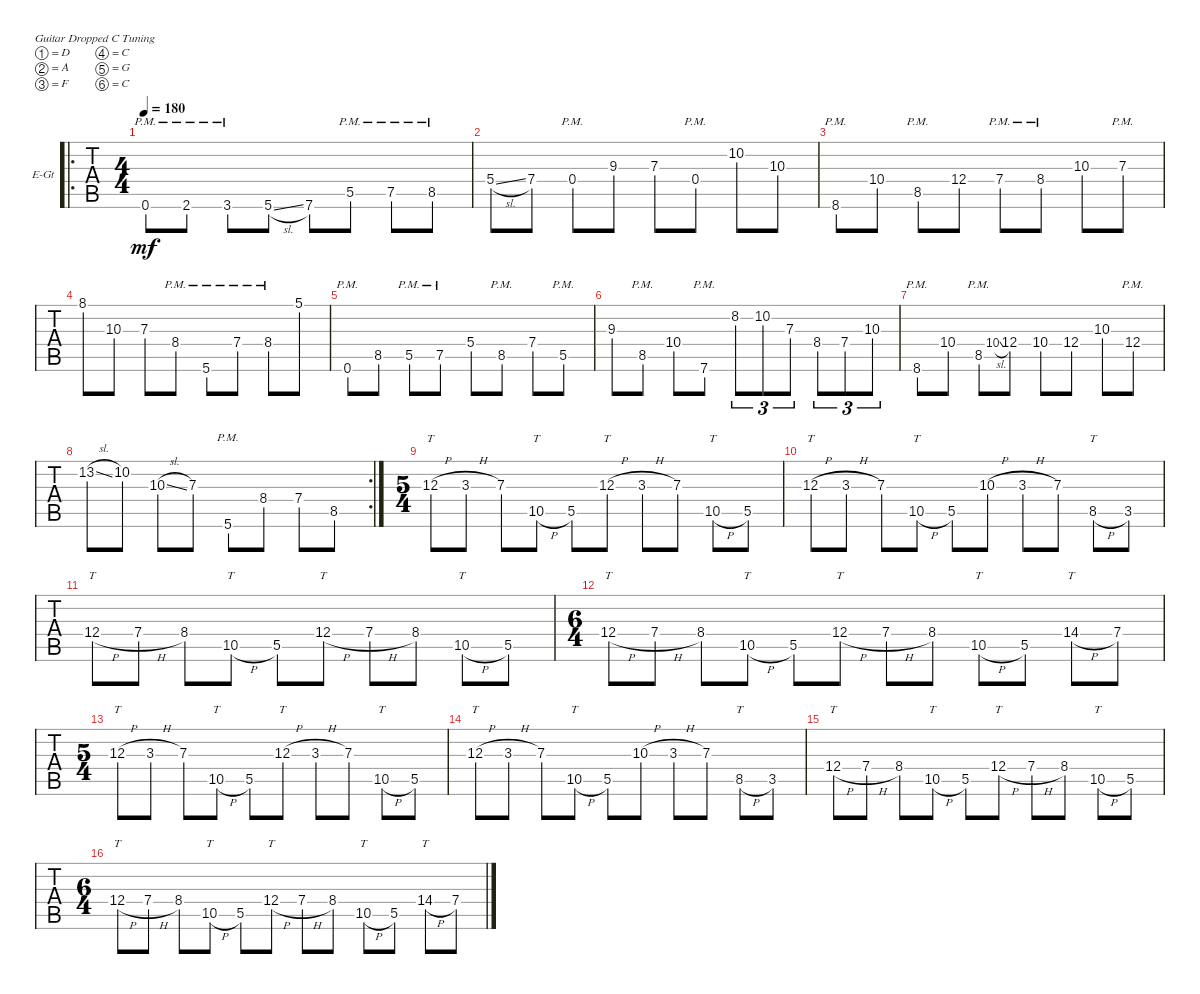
\defaultSystemsLayout 4
\bracketExtendMode groupsimilarinstruments
\firstSystemTrackNameOrientation horizontal
\otherSystemsTrackNameOrientation horizontal
\track ("Rhythm Guitar Right" "E-Gt") {instrument electricguitarclean}
\staff {tabs}
\tuning (D4 A3 F3 C3 G2 C2)
\ro
\ts (4 4)
\tempo 180
\clef g2
\ks c
0.6{pm}.8{dy mf} 2.6{pm}.8 3.6{pm}.8 5.6{sl}.8 7.6.8 5.5{pm}.8 7.5{pm}.8 8.5{pm}.8 |
5.4{sl}.8 7.4.8 0.4{pm}.8 9.3.8 7.3.8 0.4{pm}.8 10.2.8 10.3.8 |
8.6{pm}.8 10.4.8 8.5{pm}.8 12.4.8 7.4{pm}.8 8.4{pm}.8 10.3.8 7.3{pm}.8 |
8.1.8 10.3.8 7.3.8 8.4{pm}.8 5.6{pm}.8 7.4{pm}.8 8.4{pm}.8 5.1.8 |
0.6{pm}.8 8.5.8 5.5{pm}.8 7.5{pm}.8 5.4.8 8.5{pm}.8 7.4.8 5.5{pm}.8 |
9.3.8 8.5{pm}.8 10.4.8 7.6{pm}.8 8.2.8{tu (3 2)} 10.2.8{tu (3 2)} 7.3.8{tu (3 2)} 8.4.8{tu (3 2)} 7.4.8{tu (3 2)} 10.3.8{tu (3 2)} |
8.6{pm}.8 10.4.8 8.5{pm}.8 10.4{sl}.8{gr} 12.4.8 10.4.8 12.4.8 10.3.8 12.4{pm}.8 |
\rc 2
13.2{sl}.8 10.2.8 10.3{sl}.8 7.3.8 5.6{pm}.8 8.4.8 7.4.8 8.5.8 |
\ts (5 4)
12.3{h}.8{tt} 3.3{h}.8 7.3.8 10.5{h}.8{tt} 5.5.8 12.3{h}.8{tt} 3.3{h}.8 7.3.8 10.5{h}.8{tt} 5.5.8 |
12.3{h}.8{tt} 3.3{h}.8 7.3.8 10.5{h}.8{tt} 5.5.8 10.3{h}.8 3.3{h}.8 7.3.8 8.5{h}.8{tt} 3.5.8 |
12.4{h}.8{tt} 7.4{h}.8 8.4.8 10.5{h}.8{tt} 5.5.8 12.4{h}.8{tt} 7.4{h}.8 8.4.8 10.5{h}.8{tt} 5.5.8 |
\ts (6 4)
12.4{h}.8{tt} 7.4{h}.8 8.4.8 10.5{h}.8{tt} 5.5.8 12.4{h}.8{tt} 7.4{h}.8 8.4.8 10.5{h}.8{tt} 5.5.8 14.4{h}.8{tt} 7.4.8 |
\ts (5 4)
12.3{h}.8{tt} 3.3{h}.8 7.3.8 10.5{h}.8{tt} 5.5.8 12.3{h}.8{tt} 3.3{h}.8 7.3.8 10.5{h}.8{tt} 5.5.8 |
12.3{h}.8{tt} 3.3{h}.8 7.3.8 10.5{h}.8{tt} 5.5.8 10.3{h}.8 3.3{h}.8 7.3.8 8.5{h}.8{tt} 3.5.8 |
12.4{h}.8{tt} 7.4{h}.8 8.4.8 10.5{h}.8{tt} 5.5.8 12.4{h}.8{tt} 7.4{h}.8 8.4.8 10.5{h}.8{tt} 5.5.8 |
\ts (6 4)
12.4{h}.8{tt} 7.4{h}.8 8.4.8 10.5{h}.8{tt} 5.5.8 12.4{h}.8{tt} 7.4{h}.8 8.4.8 10.5{h}.8{tt} 5.5.8 14.4{h}.8{tt} 7.4.8
